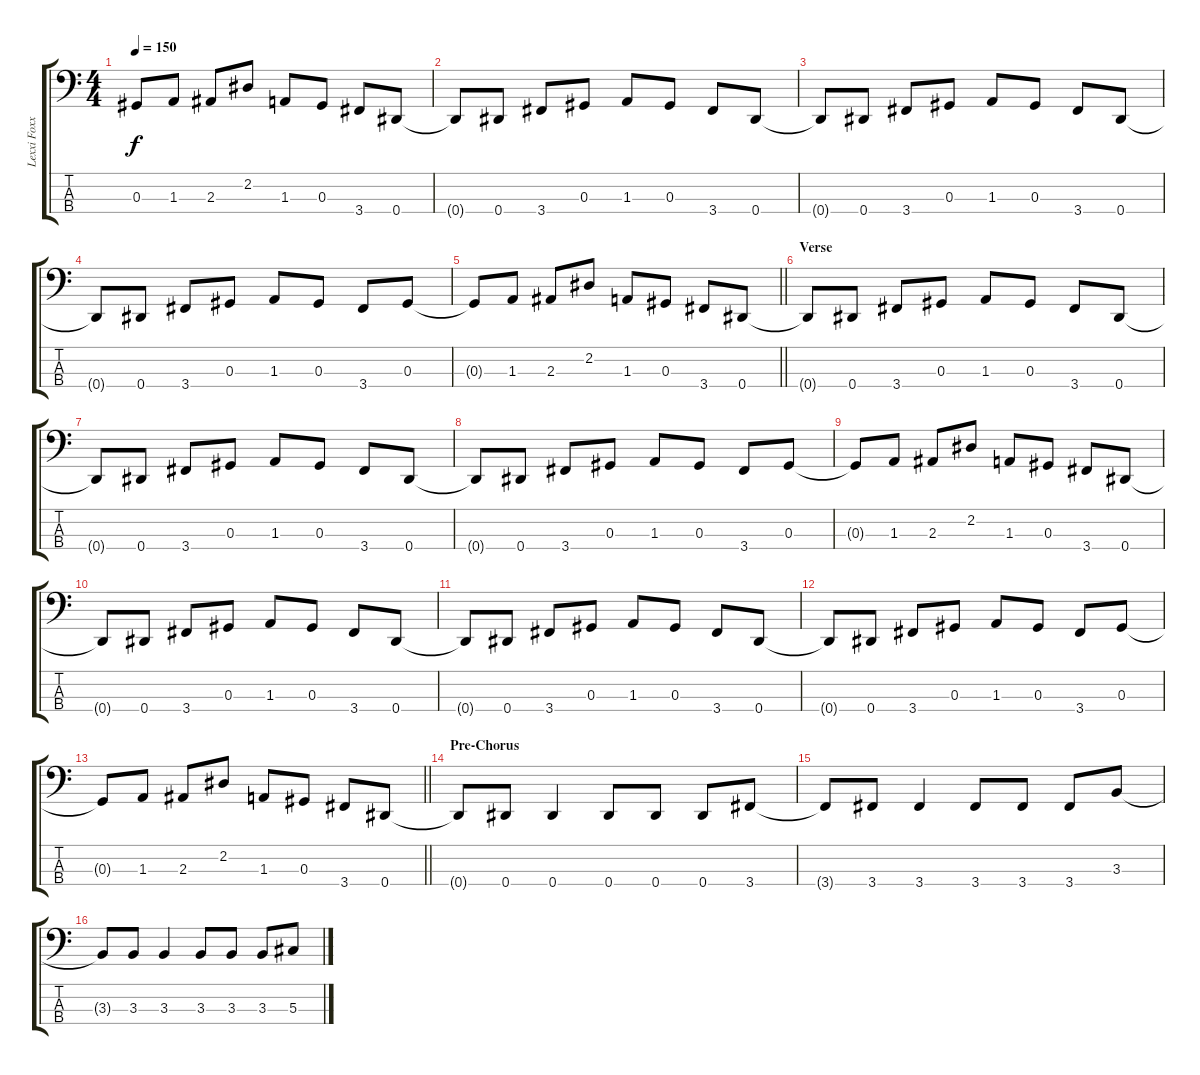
\track ("Lexxi Foxxx" "Lexxi Foxx") {instrument electricbasspick bank 255}
\staff {score tabs}
\tuning (Gb2 Db2 Ab1 Eb1) {hide}
\ts (4 4)
\tempo 150
\clef f4
\ks c
0.3{t}.8{dy f} 1.3.8 2.3.8 2.2.8 1.3.8 0.3.8 3.4.8 0.4.8 |
0.4{t}.8 0.4.8 3.4.8 0.3.8 1.3.8 0.3.8 3.4.8 0.4.8 |
0.4{t}.8 0.4.8 3.4.8 0.3.8 1.3.8 0.3.8 3.4.8 0.4.8 |
0.4{t}.8 0.4.8 3.4.8 0.3.8 1.3.8 0.3.8 3.4.8 0.3.8 |
\barLineRight lightlight
0.3{t}.8 1.3.8 2.3.8 2.2.8 1.3.8 0.3.8 3.4.8 0.4.8 |
\section ("" "Verse")
0.4{t}.8 0.4.8 3.4.8 0.3.8 1.3.8 0.3.8 3.4.8 0.4.8 |
0.4{t}.8 0.4.8 3.4.8 0.3.8 1.3.8 0.3.8 3.4.8 0.4.8 |
0.4{t}.8 0.4.8 3.4.8 0.3.8 1.3.8 0.3.8 3.4.8 0.3.8 |
0.3{t}.8 1.3.8 2.3.8 2.2.8 1.3.8 0.3.8 3.4.8 0.4.8 |
0.4{t}.8 0.4.8 3.4.8 0.3.8 1.3.8 0.3.8 3.4.8 0.4.8 |
0.4{t}.8 0.4.8 3.4.8 0.3.8 1.3.8 0.3.8 3.4.8 0.4.8 |
0.4{t}.8 0.4.8 3.4.8 0.3.8 1.3.8 0.3.8 3.4.8 0.3.8 |
\barLineRight lightlight
0.3{t}.8 1.3.8 2.3.8 2.2.8 1.3.8 0.3.8 3.4.8 0.4.8 |
\section ("" "Pre-Chorus")
0.4{t}.8 0.4.8 0.4.4 0.4.8 0.4.8 0.4.8 3.4.8 |
3.4{t}.8 3.4.8 3.4.4 3.4.8 3.4.8 3.4.8 3.3.8 |
3.3{t}.8 3.3.8 3.3.4 3.3.8 3.3.8 3.3.8 5.3.8
